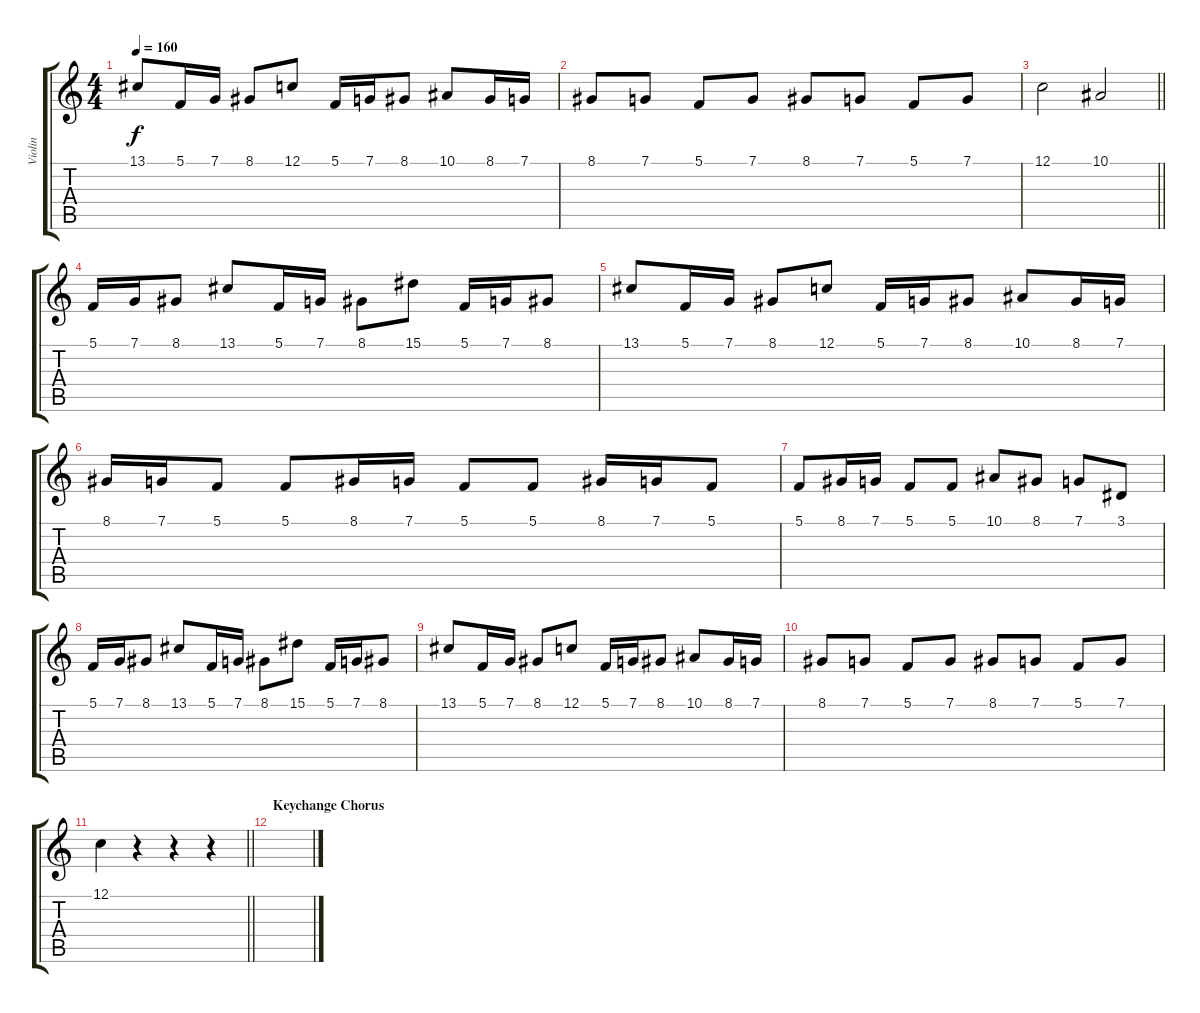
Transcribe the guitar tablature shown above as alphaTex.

\track ("Violin" "Violin") {instrument violin}
\staff {score tabs}
\tuning (C4 G3 Eb3 Bb2 F2 C2) {hide}
\ts (4 4)
\tempo 160
\clef g2
\ks c
13.1.8{dy f} 5.1.16 7.1.16 8.1.8 12.1.8 5.1.16 7.1.16 8.1.8 10.1.8 8.1.16 7.1.16 |
8.1.8 7.1.8 5.1.8 7.1.8 8.1.8 7.1.8 5.1.8 7.1.8 |
\barLineRight lightlight
12.1.2 10.1.2 |
5.1.16 7.1.16 8.1.8 13.1.8 5.1.16 7.1.16 8.1.8 15.1.8 5.1.16 7.1.16 8.1.8 |
13.1.8 5.1.16 7.1.16 8.1.8 12.1.8 5.1.16 7.1.16 8.1.8 10.1.8 8.1.16 7.1.16 |
8.1.16 7.1.16 5.1.8 5.1.8 8.1.16 7.1.16 5.1.8 5.1.8 8.1.16 7.1.16 5.1.8 |
5.1.8 8.1.16 7.1.16 5.1.8 5.1.8 10.1.8 8.1.8 7.1.8 3.1.8 |
5.1.16 7.1.16 8.1.8 13.1.8 5.1.16 7.1.16 8.1.8 15.1.8 5.1.16 7.1.16 8.1.8 |
13.1.8 5.1.16 7.1.16 8.1.8 12.1.8 5.1.16 7.1.16 8.1.8 10.1.8 8.1.16 7.1.16 |
8.1.8 7.1.8 5.1.8 7.1.8 8.1.8 7.1.8 5.1.8 7.1.8 |
\barLineRight lightlight
12.1.4 r.4 r.4 r.4 |
\section ("" "Keychange Chorus")
